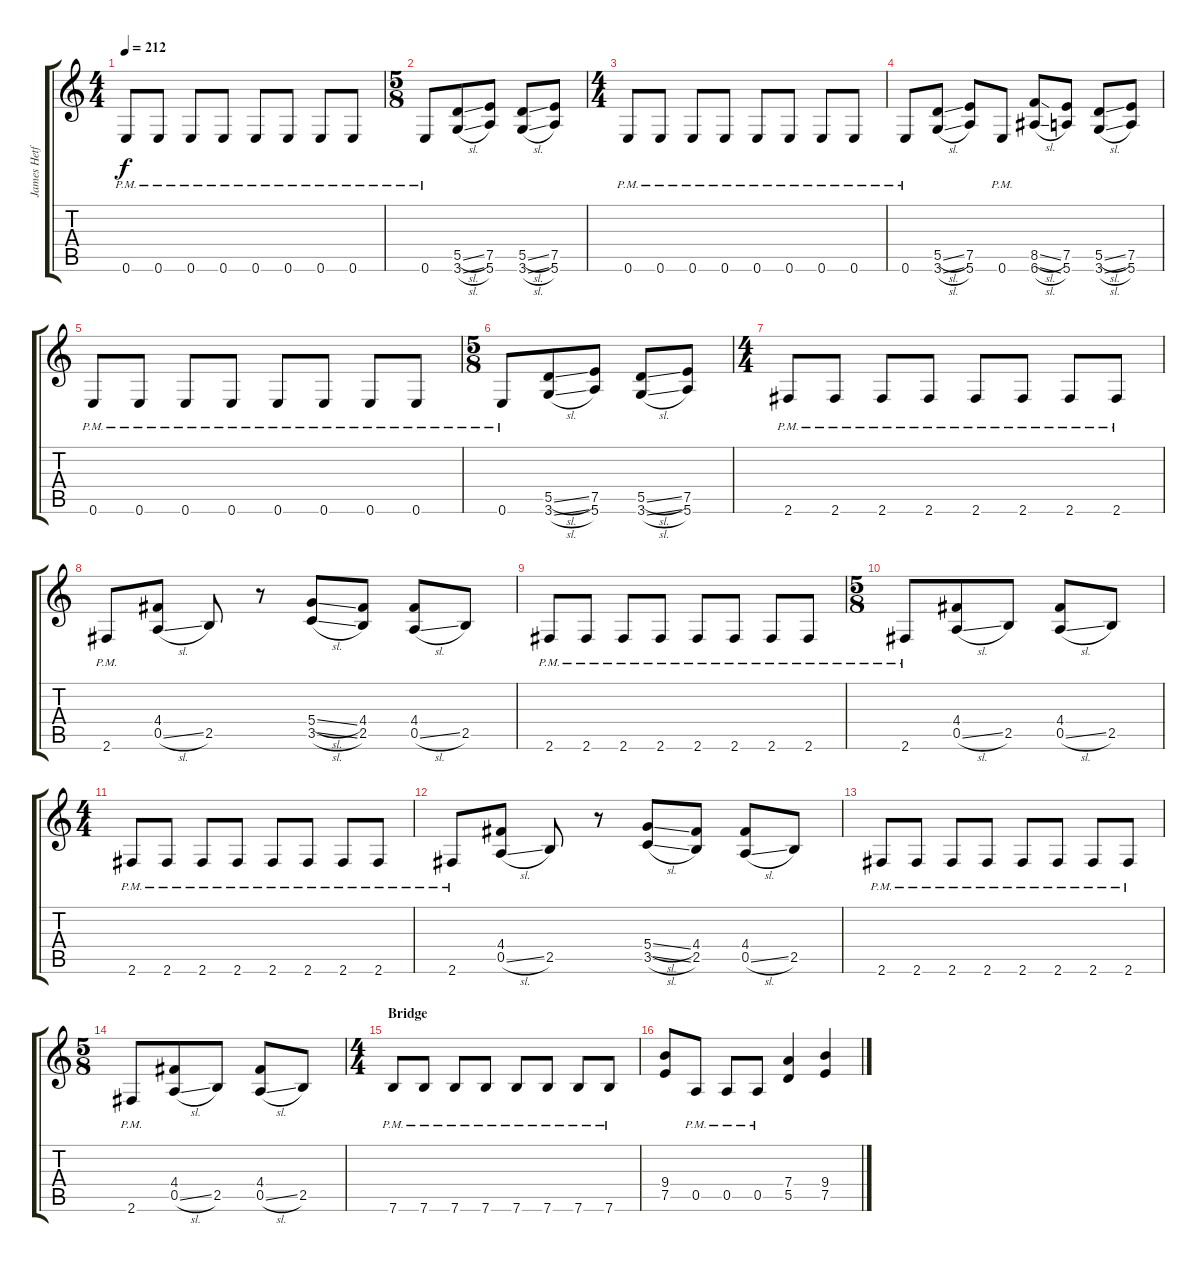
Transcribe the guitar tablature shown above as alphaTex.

\track ("James Hetfield (Rhytm Guitar)" "James Hetf") {instrument distortionguitar}
\staff {score tabs}
\tuning (E4 B3 G3 D3 A2 E2) {hide}
\ts (4 4)
\tempo 212
\clef g2
\ks c
0.6{pm}.8{dy f} 0.6{pm}.8 0.6{pm}.8 0.6{pm}.8 0.6{pm}.8 0.6{pm}.8 0.6{pm}.8 0.6{pm}.8 |
\ts (5 8)
0.6{pm}.8 (5.5{sl} 3.6{sl}).8 (7.5 5.6).8 (5.5{sl} 3.6{sl}).8 (7.5 5.6).8 |
\ts (4 4)
0.6{pm}.8 0.6{pm}.8 0.6{pm}.8 0.6{pm}.8 0.6{pm}.8 0.6{pm}.8 0.6{pm}.8 0.6{pm}.8 |
0.6{pm}.8 (5.5{sl} 3.6{sl}).8 (7.5 5.6).8 0.6{pm}.8 (8.5{sl} 6.6{sl}).8 (7.5 5.6).8 (5.5{sl} 3.6{sl}).8 (7.5 5.6).8 |
0.6{pm}.8 0.6{pm}.8 0.6{pm}.8 0.6{pm}.8 0.6{pm}.8 0.6{pm}.8 0.6{pm}.8 0.6{pm}.8 |
\ts (5 8)
0.6{pm}.8 (5.5{sl} 3.6{sl}).8 (7.5 5.6).8 (5.5{sl} 3.6{sl}).8 (7.5 5.6).8 |
\ts (4 4)
\section ("" "")
2.6{pm}.8 2.6{pm}.8 2.6{pm}.8 2.6{pm}.8 2.6{pm}.8 2.6{pm}.8 2.6{pm}.8 2.6{pm}.8 |
2.6{pm}.8 (4.4 0.5{sl}).8 2.5.8 r.8 (5.4{sl} 3.5{sl}).8 (4.4 2.5).8 (4.4 0.5{sl}).8 2.5.8 |
2.6{pm}.8 2.6{pm}.8 2.6{pm}.8 2.6{pm}.8 2.6{pm}.8 2.6{pm}.8 2.6{pm}.8 2.6{pm}.8 |
\ts (5 8)
2.6{pm}.8 (4.4 0.5{sl}).8 2.5.8 (4.4 0.5{sl}).8 2.5.8 |
\ts (4 4)
2.6{pm}.8 2.6{pm}.8 2.6{pm}.8 2.6{pm}.8 2.6{pm}.8 2.6{pm}.8 2.6{pm}.8 2.6{pm}.8 |
2.6{pm}.8 (4.4 0.5{sl}).8 2.5.8 r.8 (5.4{sl} 3.5{sl}).8 (4.4 2.5).8 (4.4 0.5{sl}).8 2.5.8 |
2.6{pm}.8 2.6{pm}.8 2.6{pm}.8 2.6{pm}.8 2.6{pm}.8 2.6{pm}.8 2.6{pm}.8 2.6{pm}.8 |
\ts (5 8)
2.6{pm}.8 (4.4 0.5{sl}).8 2.5.8 (4.4 0.5{sl}).8 2.5.8 |
\ts (4 4)
\section ("" "Bridge")
7.6{pm}.8 7.6{pm}.8 7.6{pm}.8 7.6{pm}.8 7.6{pm}.8 7.6{pm}.8 7.6{pm}.8 7.6{pm}.8 |
(9.4 7.5).8 0.5{pm}.8 0.5{pm}.8 0.5{pm}.8 (7.4 5.5).4 (9.4 7.5).4
